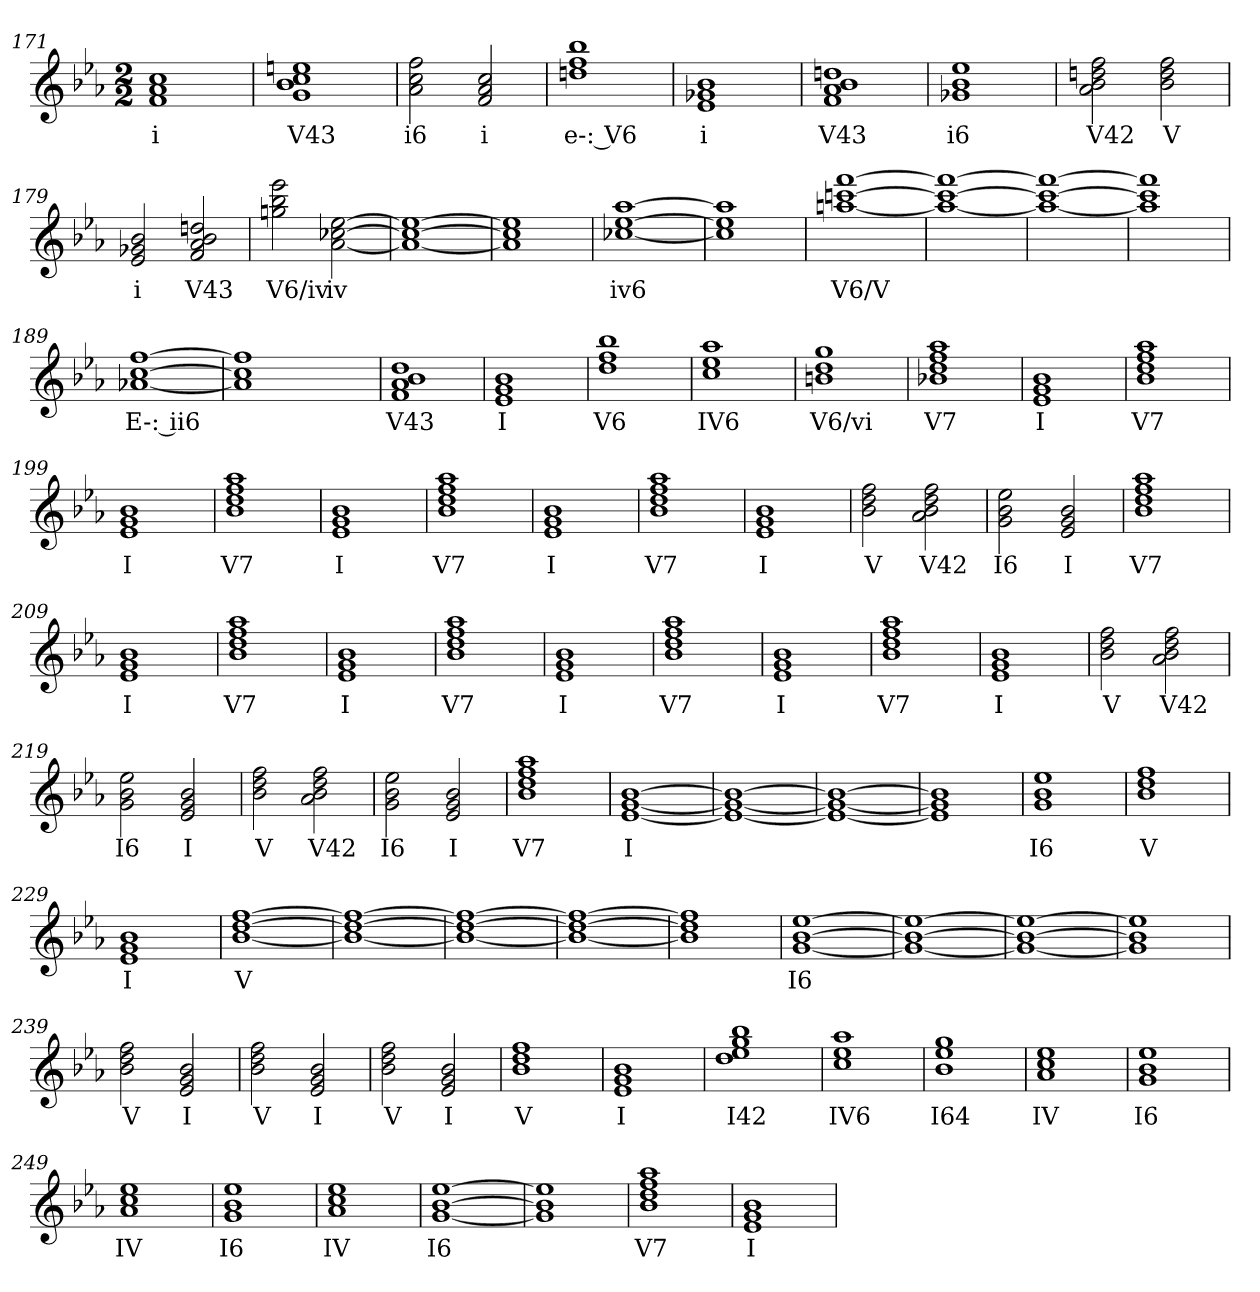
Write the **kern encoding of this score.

**kern	**text
*part1	*part1
*staff1	*staff1
*k[b-e-a-]	*
*E-:	*
*M2/2	*
=171	=171
1f 1a- 1cc	i
=172	=172
1g 1b- 1cc 1een	V43
=173	=173
2a- 2cc 2ff	i6
2f 2a- 2cc	i
=174	=174
1ddn 1ff 1bb-	e-: V6
=175	=175
1e- 1g-X 1b-	i
=176	=176
1f 1a- 1b- 1ddn	V43
=177	=177
1g-X 1b- 1ee-	i6
=178	=178
2a- 2b- 2ddn 2ff	V42
2b- 2dd 2ff	V
=179	=179
2e- 2g-X 2b-	i
2f 2a- 2b- 2ddn	V43
=180	=180
2ggn 2bb- 2eee-	V6/iv
[2a- [2cc-X [2ee-	iv
=181	=181
1a-_ 1cc-_ 1ee-_	.
=182	=182
1a-] 1cc-] 1ee-]	.
=183	=183
[1cc-X [1ee- [1aa-	iv6
=184	=184
1cc-] 1ee-] 1aa-]	.
=185	=185
[1aan [1cccn [1fff	V6/V
=186	=186
1aa_ 1ccc_ 1fff_	.
=187	=187
1aa_ 1ccc_ 1fff_	.
=188	=188
1aa] 1ccc] 1fff]	.
=189	=189
[1a-X [1cc [1ff	E-: ii6
=190	=190
1a-] 1cc] 1ff]	.
=191	=191
1f 1a- 1b- 1dd	V43
=192	=192
1e- 1g 1b-	I
=193	=193
1dd 1ff 1bb-	V6
=194	=194
1cc 1ee- 1aa-	IV6
=195	=195
1bn 1dd 1gg	V6/vi
=196	=196
1b-X 1dd 1ff 1aa-	V7
=197	=197
1e- 1g 1b-	I
=198	=198
1b- 1dd 1ff 1aa-	V7
=199	=199
1e- 1g 1b-	I
=200	=200
1b- 1dd 1ff 1aa-	V7
=201	=201
1e- 1g 1b-	I
=202	=202
1b- 1dd 1ff 1aa-	V7
=203	=203
1e- 1g 1b-	I
=204	=204
1b- 1dd 1ff 1aa-	V7
=205	=205
1e- 1g 1b-	I
=206	=206
2b- 2dd 2ff	V
2a- 2b- 2dd 2ff	V42
=207	=207
2g 2b- 2ee-	I6
2e- 2g 2b-	I
=208	=208
1b- 1dd 1ff 1aa-	V7
=209	=209
1e- 1g 1b-	I
=210	=210
1b- 1dd 1ff 1aa-	V7
=211	=211
1e- 1g 1b-	I
=212	=212
1b- 1dd 1ff 1aa-	V7
=213	=213
1e- 1g 1b-	I
=214	=214
1b- 1dd 1ff 1aa-	V7
=215	=215
1e- 1g 1b-	I
=216	=216
1b- 1dd 1ff 1aa-	V7
=217	=217
1e- 1g 1b-	I
=218	=218
2b- 2dd 2ff	V
2a- 2b- 2dd 2ff	V42
=219	=219
2g 2b- 2ee-	I6
2e- 2g 2b-	I
=220	=220
2b- 2dd 2ff	V
2a- 2b- 2dd 2ff	V42
=221	=221
2g 2b- 2ee-	I6
2e- 2g 2b-	I
=222	=222
1b- 1dd 1ff 1aa-	V7
=223	=223
[1e- [1g [1b-	I
=224	=224
1e-_ 1g_ 1b-_	.
=225	=225
1e-_ 1g_ 1b-_	.
=226	=226
1e-] 1g] 1b-]	.
=227	=227
1g 1b- 1ee-	I6
=228	=228
1b- 1dd 1ff	V
=229	=229
1e- 1g 1b-	I
=230	=230
[1b- [1dd [1ff	V
=231	=231
1b-_ 1dd_ 1ff_	.
=232	=232
1b-_ 1dd_ 1ff_	.
=233	=233
1b-_ 1dd_ 1ff_	.
=234	=234
1b-] 1dd] 1ff]	.
=235	=235
[1g [1b- [1ee-	I6
=236	=236
1g_ 1b-_ 1ee-_	.
=237	=237
1g_ 1b-_ 1ee-_	.
=238	=238
1g] 1b-] 1ee-]	.
=239	=239
2b- 2dd 2ff	V
2e- 2g 2b-	I
=240	=240
2b- 2dd 2ff	V
2e- 2g 2b-	I
=241	=241
2b- 2dd 2ff	V
2e- 2g 2b-	I
=242	=242
1b- 1dd 1ff	V
=243	=243
1e- 1g 1b-	I
=244	=244
1dd 1ee- 1gg 1bb-	I42
=245	=245
1cc 1ee- 1aa-	IV6
=246	=246
1b- 1ee- 1gg	I64
=247	=247
1a- 1cc 1ee-	IV
=248	=248
1g 1b- 1ee-	I6
=249	=249
1a- 1cc 1ee-	IV
=250	=250
1g 1b- 1ee-	I6
=251	=251
1a- 1cc 1ee-	IV
=252	=252
[1g [1b- [1ee-	I6
=253	=253
1g] 1b-] 1ee-]	.
=254	=254
1b- 1dd 1ff 1aa-	V7
=255	=255
1e- 1g 1b-	I
=	=
*-	*-
